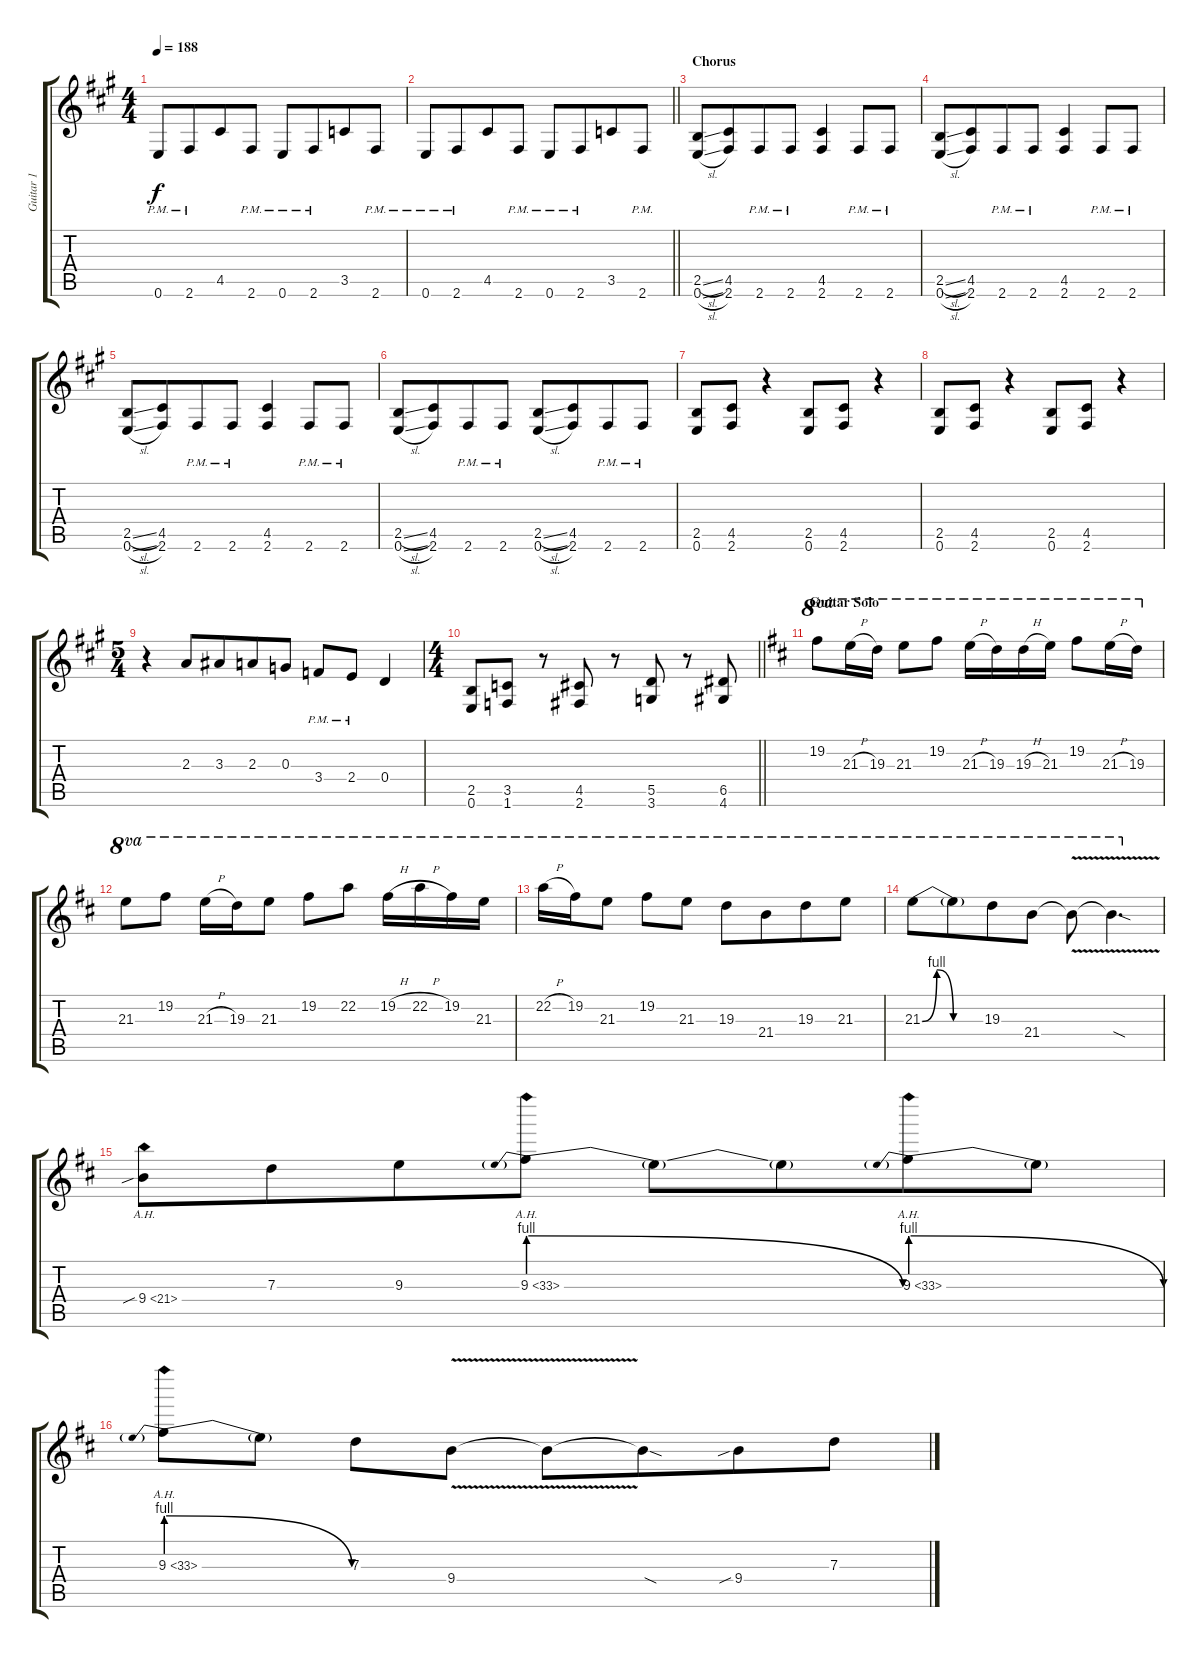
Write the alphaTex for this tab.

\track ("Guitar 1" "Guitar 1") {instrument overdrivenguitar}
\staff {score tabs}
\tuning (E4 B3 G3 D3 A2 E2) {hide}
\ts (4 4)
\tempo 188
\clef g2
\ks a
0.6{pm}.8{dy f} 2.6{pm}.8{beam merge} 4.5.8 2.6{pm}.8 0.6{pm}.8 2.6{pm}.8{beam merge} 3.5.8 2.6{pm}.8 |
\barLineRight lightlight
0.6{pm}.8 2.6{pm}.8{beam merge} 4.5.8 2.6{pm}.8 0.6{pm}.8 2.6{pm}.8{beam merge} 3.5.8 2.6{pm}.8 |
\section ("" "Chorus")
(2.5{sl} 0.6{sl}).8 (4.5 2.6).8{beam merge} 2.6{pm}.8 2.6{pm}.8 (4.5 2.6).4 2.6{pm}.8 2.6{pm}.8 |
(2.5{sl} 0.6{sl}).8 (4.5 2.6).8{beam merge} 2.6{pm}.8 2.6{pm}.8 (4.5 2.6).4 2.6{pm}.8 2.6{pm}.8 |
(2.5{sl} 0.6{sl}).8 (4.5 2.6).8{beam merge} 2.6{pm}.8 2.6{pm}.8 (4.5 2.6).4 2.6{pm}.8 2.6{pm}.8 |
(2.5{sl} 0.6{sl}).8 (4.5 2.6).8{beam merge} 2.6{pm}.8 2.6{pm}.8 (2.5{sl} 0.6{sl}).8 (4.5 2.6).8{beam merge} 2.6{pm}.8 2.6{pm}.8 |
(2.5 0.6).8 (4.5 2.6).8 r.4 (2.5 0.6).8 (4.5 2.6).8 r.4 |
(2.5 0.6).8 (4.5 2.6).8 r.4 (2.5 0.6).8 (4.5 2.6).8 r.4 |
\ts (5 4)
r.4 2.3.8 3.3.8{beam merge} 2.3.8 0.3.8 3.4{pm}.8 2.4{pm}.8 0.4.4 |
\ts (4 4)
\barLineRight lightlight
(2.5 0.6).8 (3.5 1.6).8 r.8 (4.5 2.6).8 r.8 (5.5 3.6).8 r.8 (6.5 4.6).8 |
\section ("" "Guitar Solo")
\ks d
19.2.8{ot 8va} 21.3{h}.16{ot 8va} 19.3.16{ot 8va} 21.3.8{ot 8va} 19.2.8{ot 8va} 21.3{h}.16{ot 8va} 19.3.16{ot 8va} 19.3{h}.16{ot 8va} 21.3.16{ot 8va} 19.2.8{ot 8va} 21.3{h}.16{ot 8va} 19.3.16{ot 8va} |
21.3.8{ot 8va} 19.2.8{ot 8va} 21.3{h}.16{ot 8va} 19.3.16{ot 8va} 21.3.8{ot 8va} 19.2.8{ot 8va} 22.2.8{ot 8va} 19.2{h}.16{ot 8va} 22.2{h}.16{ot 8va} 19.2.16{ot 8va} 21.3.16{ot 8va} |
22.2{h}.16{ot 8va} 19.2.16{ot 8va} 21.3.8{ot 8va} 19.2.8{ot 8va} 21.3.8{ot 8va} 19.3.8{ot 8va} 21.4.8{ot 8va beam merge} 19.3.8{ot 8va} 21.3.8{ot 8va} |
21.3{be (custom 0 0 14 4 30 0 60 0)}.8{ot 8va} 21.3{t}.8{ot 8va beam merge} 19.3.8{ot 8va} 21.4.8{ot 8va} 21.4{v t}.8{ot 8va} 21.4{sod t}.4{d ot 8va} |
9.4{ah 12 sib}.8 7.3.8{beam merge} 9.3.8 9.3{be (prebendrelease 0 4 60 0) ah 24}.8 9.3{t}.8 9.3{t}.8{beam merge} 9.3{be (prebendrelease 0 4 60 0) ah 24}.8 9.3{t}.8 |
9.3{be (prebendrelease 0 4 60 0) ah 24}.8 9.3{t}.8 7.3.8 9.4{v}.8 9.4{t}.8 9.4{sod t}.8{beam merge} 9.4{sib}.8 7.3.8
